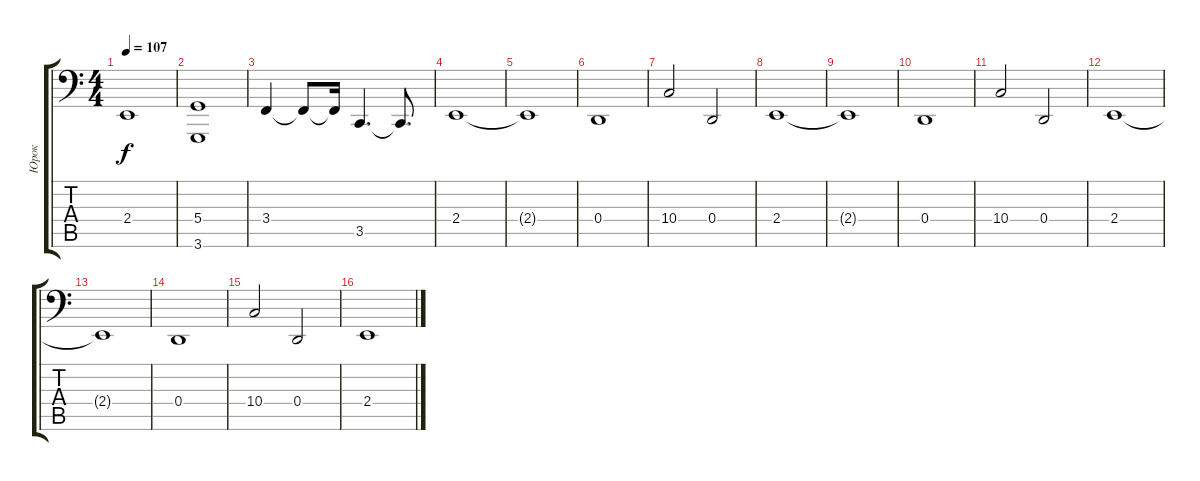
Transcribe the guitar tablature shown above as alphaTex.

\track ("Юрок" "Юрок") {instrument stringensemble1}
\staff {score tabs}
\tuning (E4 B3 G3 D2 A1 E1) {hide}
\ts (4 4)
\tempo 107
\clef f4
\ks c
2.4{t}.1{dy f} |
(5.4 3.6).1 |
3.4.4 3.4{t}.8 3.4{t}.16 3.5.4{d} 3.5{t}.8{d} |
2.4.1 |
2.4{t}.1 |
0.4.1 |
10.4.2 0.4.2 |
2.4.1 |
2.4{t}.1 |
0.4.1 |
10.4.2 0.4.2 |
2.4.1 |
2.4{t}.1 |
0.4.1 |
10.4.2 0.4.2 |
2.4.1
